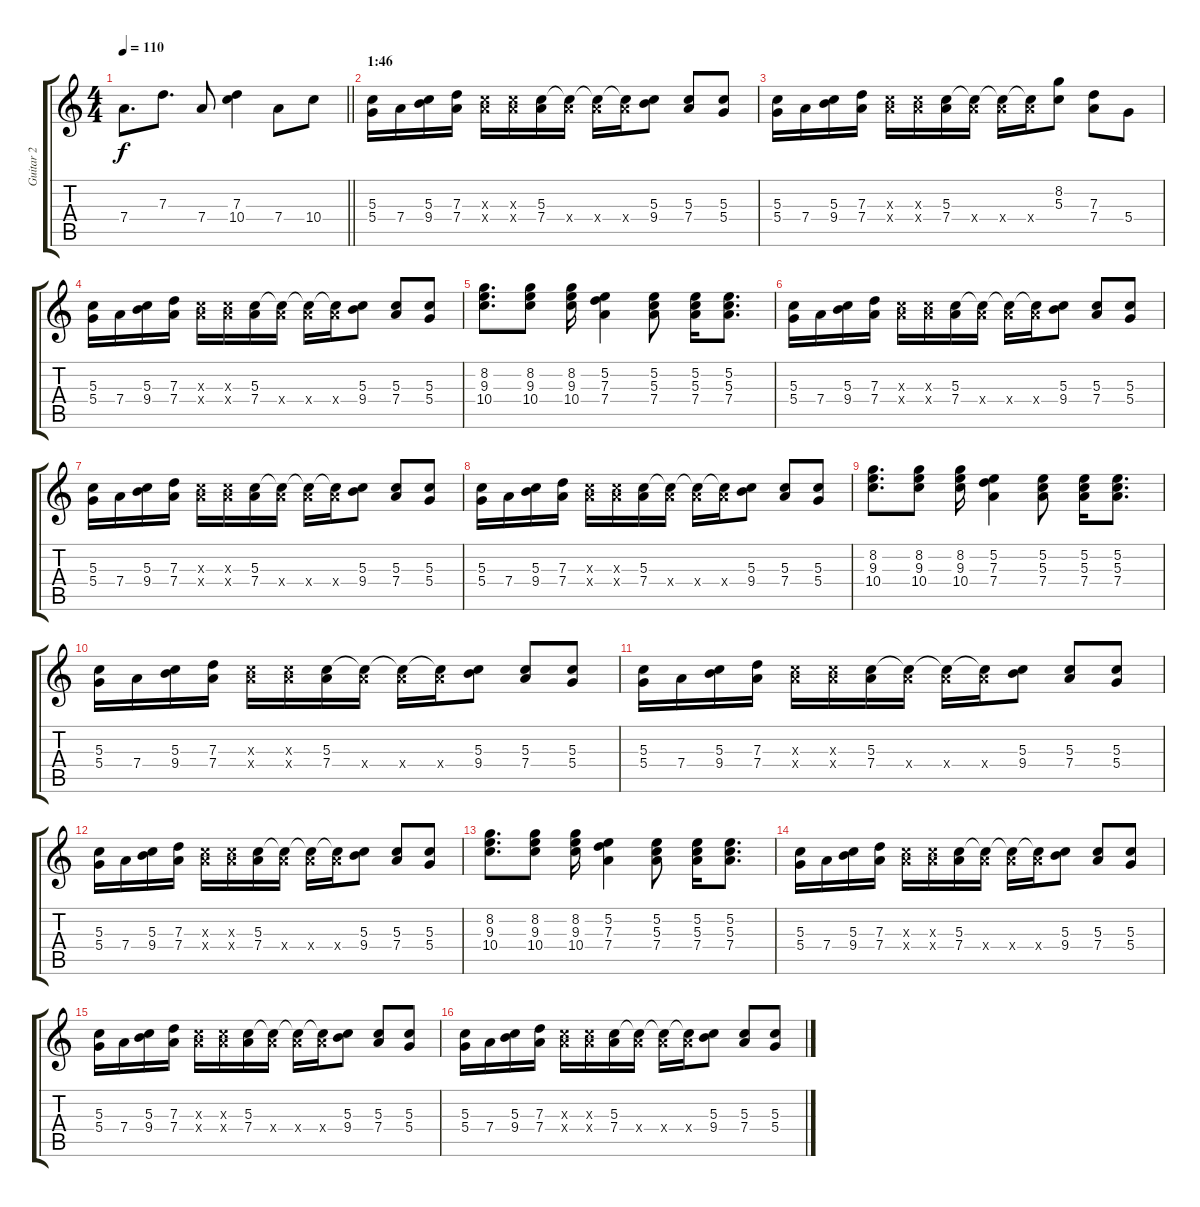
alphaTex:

\track ("Guitar 2" "Guitar 2") {instrument electricguitarjazz}
\staff {score tabs}
\tuning (E4 B3 G3 D3 A2 E2) {hide}
\ts (4 4)
\tempo 110
\clef g2
\barLineRight lightlight
\ks c
7.4.8{d dy f} 7.3.8{d} 7.4.8 (7.3 10.4).4 7.4.8 10.4.8 |
\section ("" "1:46")
(5.3 5.4).16 7.4.16 (5.3 9.4).16 (7.3 7.4).16 (5.3{x} 7.4{x}).16 (5.3{x} 7.4{x}).16 (5.3 7.4).16 (5.3{t} 7.4{x}).16 (5.3{t} 7.4{x}).16 (5.3{t} 7.4{x}).16 (5.3 9.4).8 (5.3 7.4).8 (5.3 5.4).8 |
(5.3 5.4).16 7.4.16 (5.3 9.4).16 (7.3 7.4).16 (5.3{x} 7.4{x}).16 (5.3{x} 7.4{x}).16 (5.3 7.4).16 (5.3{t} 7.4{x}).16 (5.3{t} 7.4{x}).16 (5.3{t} 7.4{x}).16 (8.2 5.3).8 (7.3 7.4).8 5.4.8 |
(5.3 5.4).16 7.4.16 (5.3 9.4).16 (7.3 7.4).16 (5.3{x} 7.4{x}).16 (5.3{x} 7.4{x}).16 (5.3 7.4).16 (5.3{t} 7.4{x}).16 (5.3{t} 7.4{x}).16 (5.3{t} 7.4{x}).16 (5.3 9.4).8 (5.3 7.4).8 (5.3 5.4).8 |
(8.2 9.3 10.4).8{d} (8.2 9.3 10.4).8 (8.2 9.3 10.4).16 (5.2 7.3 7.4).4 (5.2 5.3 7.4).8 (5.2 5.3 7.4).16 (5.2 5.3 7.4).8{d} |
(5.3 5.4).16 7.4.16 (5.3 9.4).16 (7.3 7.4).16 (5.3{x} 7.4{x}).16 (5.3{x} 7.4{x}).16 (5.3 7.4).16 (5.3{t} 7.4{x}).16 (5.3{t} 7.4{x}).16 (5.3{t} 7.4{x}).16 (5.3 9.4).8 (5.3 7.4).8 (5.3 5.4).8 |
(5.3 5.4).16 7.4.16 (5.3 9.4).16 (7.3 7.4).16 (5.3{x} 7.4{x}).16 (5.3{x} 7.4{x}).16 (5.3 7.4).16 (5.3{t} 7.4{x}).16 (5.3{t} 7.4{x}).16 (5.3{t} 7.4{x}).16 (5.3 9.4).8 (5.3 7.4).8 (5.3 5.4).8 |
(5.3 5.4).16 7.4.16 (5.3 9.4).16 (7.3 7.4).16 (5.3{x} 7.4{x}).16 (5.3{x} 7.4{x}).16 (5.3 7.4).16 (5.3{t} 7.4{x}).16 (5.3{t} 7.4{x}).16 (5.3{t} 7.4{x}).16 (5.3 9.4).8 (5.3 7.4).8 (5.3 5.4).8 |
(8.2 9.3 10.4).8{d} (8.2 9.3 10.4).8 (8.2 9.3 10.4).16 (5.2 7.3 7.4).4 (5.2 5.3 7.4).8 (5.2 5.3 7.4).16 (5.2 5.3 7.4).8{d} |
(5.3 5.4).16 7.4.16 (5.3 9.4).16 (7.3 7.4).16 (5.3{x} 7.4{x}).16 (5.3{x} 7.4{x}).16 (5.3 7.4).16 (5.3{t} 7.4{x}).16 (5.3{t} 7.4{x}).16 (5.3{t} 7.4{x}).16 (5.3 9.4).8 (5.3 7.4).8 (5.3 5.4).8 |
(5.3 5.4).16 7.4.16 (5.3 9.4).16 (7.3 7.4).16 (5.3{x} 7.4{x}).16 (5.3{x} 7.4{x}).16 (5.3 7.4).16 (5.3{t} 7.4{x}).16 (5.3{t} 7.4{x}).16 (5.3{t} 7.4{x}).16 (5.3 9.4).8 (5.3 7.4).8 (5.3 5.4).8 |
(5.3 5.4).16 7.4.16 (5.3 9.4).16 (7.3 7.4).16 (5.3{x} 7.4{x}).16 (5.3{x} 7.4{x}).16 (5.3 7.4).16 (5.3{t} 7.4{x}).16 (5.3{t} 7.4{x}).16 (5.3{t} 7.4{x}).16 (5.3 9.4).8 (5.3 7.4).8 (5.3 5.4).8 |
(8.2 9.3 10.4).8{d} (8.2 9.3 10.4).8 (8.2 9.3 10.4).16 (5.2 7.3 7.4).4 (5.2 5.3 7.4).8 (5.2 5.3 7.4).16 (5.2 5.3 7.4).8{d} |
(5.3 5.4).16 7.4.16 (5.3 9.4).16 (7.3 7.4).16 (5.3{x} 7.4{x}).16 (5.3{x} 7.4{x}).16 (5.3 7.4).16 (5.3{t} 7.4{x}).16 (5.3{t} 7.4{x}).16 (5.3{t} 7.4{x}).16 (5.3 9.4).8 (5.3 7.4).8 (5.3 5.4).8 |
(5.3 5.4).16 7.4.16 (5.3 9.4).16 (7.3 7.4).16 (5.3{x} 7.4{x}).16 (5.3{x} 7.4{x}).16 (5.3 7.4).16 (5.3{t} 7.4{x}).16 (5.3{t} 7.4{x}).16 (5.3{t} 7.4{x}).16 (5.3 9.4).8 (5.3 7.4).8 (5.3 5.4).8 |
(5.3 5.4).16 7.4.16 (5.3 9.4).16 (7.3 7.4).16 (5.3{x} 7.4{x}).16 (5.3{x} 7.4{x}).16 (5.3 7.4).16 (5.3{t} 7.4{x}).16 (5.3{t} 7.4{x}).16 (5.3{t} 7.4{x}).16 (5.3 9.4).8 (5.3 7.4).8 (5.3 5.4).8
